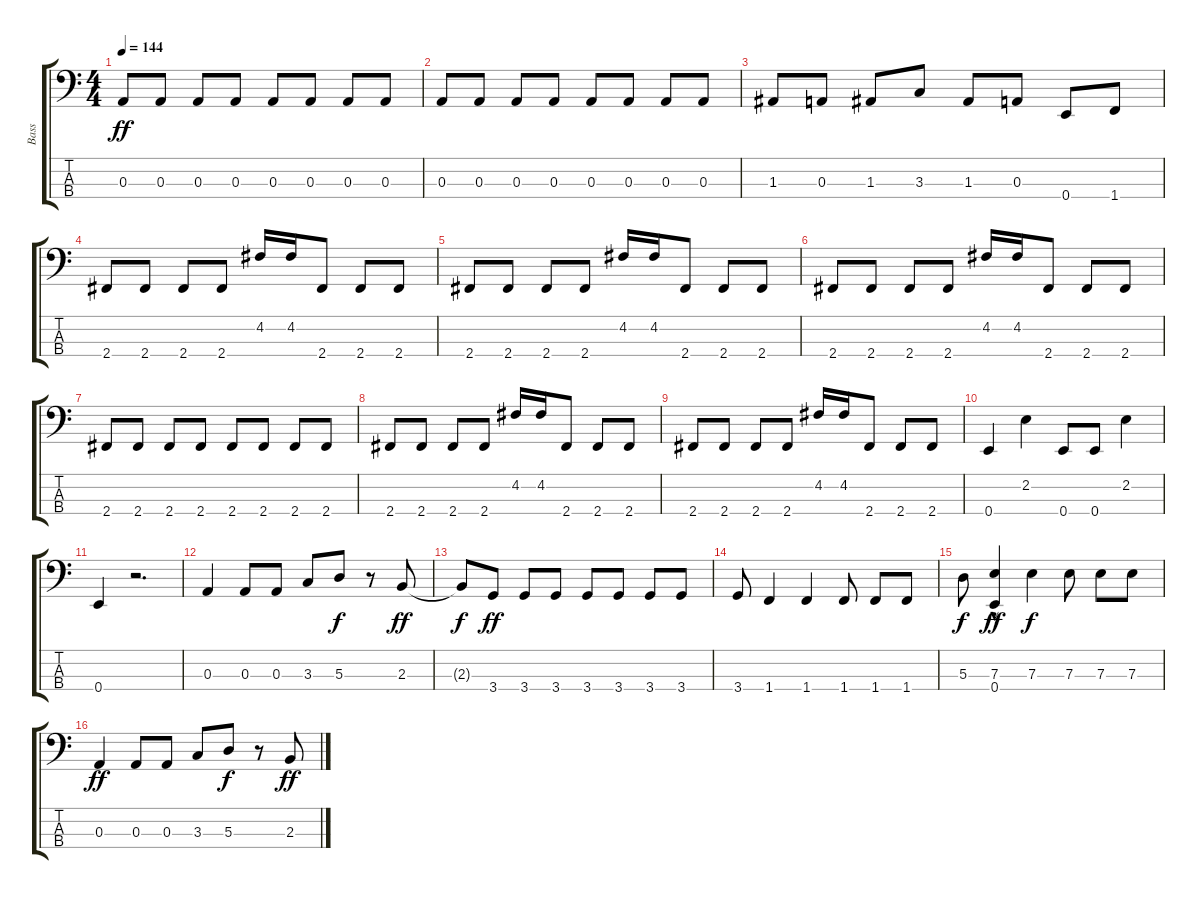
\track ("Bass" "Bass") {instrument electricbassfinger}
\staff {score tabs}
\tuning (G2 D2 A1 E1) {hide}
\ts (4 4)
\tempo 144
\clef f4
\ks c
0.3.8{dy ff} 0.3.8 0.3.8 0.3.8 0.3.8 0.3.8 0.3.8 0.3.8 |
0.3.8 0.3.8 0.3.8 0.3.8 0.3.8 0.3.8 0.3.8 0.3.8 |
1.3.8 0.3.8 1.3.8 3.3.8 1.3.8 0.3.8 0.4.8 1.4.8 |
2.4.8 2.4.8 2.4.8 2.4.8 4.2.16 4.2.16 2.4.8 2.4.8 2.4.8 |
2.4.8 2.4.8 2.4.8 2.4.8 4.2.16 4.2.16 2.4.8 2.4.8 2.4.8 |
2.4.8 2.4.8 2.4.8 2.4.8 4.2.16 4.2.16 2.4.8 2.4.8 2.4.8 |
2.4.8 2.4.8 2.4.8 2.4.8 2.4.8 2.4.8 2.4.8 2.4.8 |
2.4.8 2.4.8 2.4.8 2.4.8 4.2.16 4.2.16 2.4.8 2.4.8 2.4.8 |
2.4.8 2.4.8 2.4.8 2.4.8 4.2.16 4.2.16 2.4.8 2.4.8 2.4.8 |
0.4.4 2.2.4 0.4.8 0.4.8 2.2.4 |
0.4.4 r.2{d} |
0.3.4 0.3.8 0.3.8 3.3.8 5.3.8{dy f} r.8 2.3.8{dy ff} |
2.3{t}.8{dy f} 3.4.8{dy ff} 3.4.8 3.4.8 3.4.8 3.4.8 3.4.8 3.4.8 |
3.4.8 1.4.4 1.4.4 1.4.8 1.4.8 1.4.8 |
5.3.8{dy f} (7.3 0.4{hac}).4{dy ff} 7.3.4{dy f} 7.3.8 7.3.8 7.3.8 |
0.3.4{dy ff} 0.3.8 0.3.8 3.3.8 5.3.8{dy f} r.8 2.3.8{dy ff}
